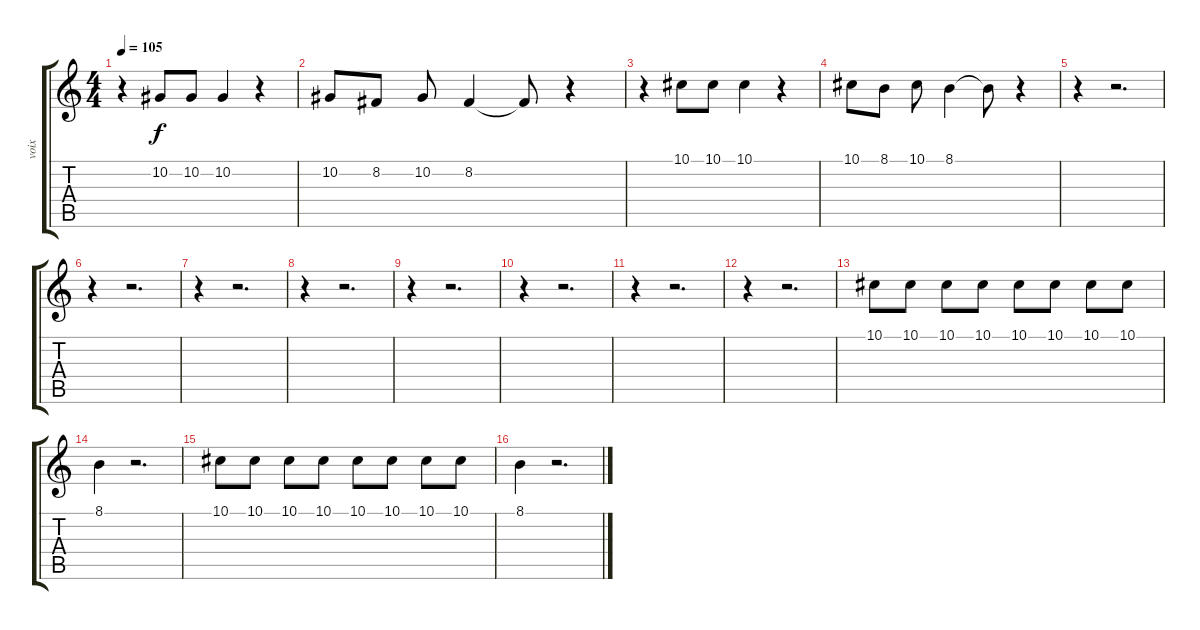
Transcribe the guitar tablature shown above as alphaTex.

\track ("voix" "voix") {instrument accordion}
\staff {score tabs}
\tuning (Eb4 Bb3 Gb3 Db3 Ab2 Eb2) {hide}
\ts (4 4)
\tempo 105
\clef g2
\ks c
r.4{dy f} 10.2.8 10.2.8 10.2.4 r.4 |
10.2.8 8.2.8 10.2.8 8.2.4 8.2{t}.8 r.4 |
r.4 10.1.8 10.1.8 10.1.4 r.4 |
10.1.8 8.1.8 10.1.8 8.1.4 8.1{t}.8 r.4 |
r.4 r.2{d} |
r.4 r.2{d} |
r.4 r.2{d} |
r.4 r.2{d} |
r.4 r.2{d} |
r.4 r.2{d} |
r.4 r.2{d} |
r.4 r.2{d} |
10.1.8 10.1.8 10.1.8 10.1.8 10.1.8 10.1.8 10.1.8 10.1.8 |
8.1.4 r.2{d} |
10.1.8 10.1.8 10.1.8 10.1.8 10.1.8 10.1.8 10.1.8 10.1.8 |
8.1.4 r.2{d}
